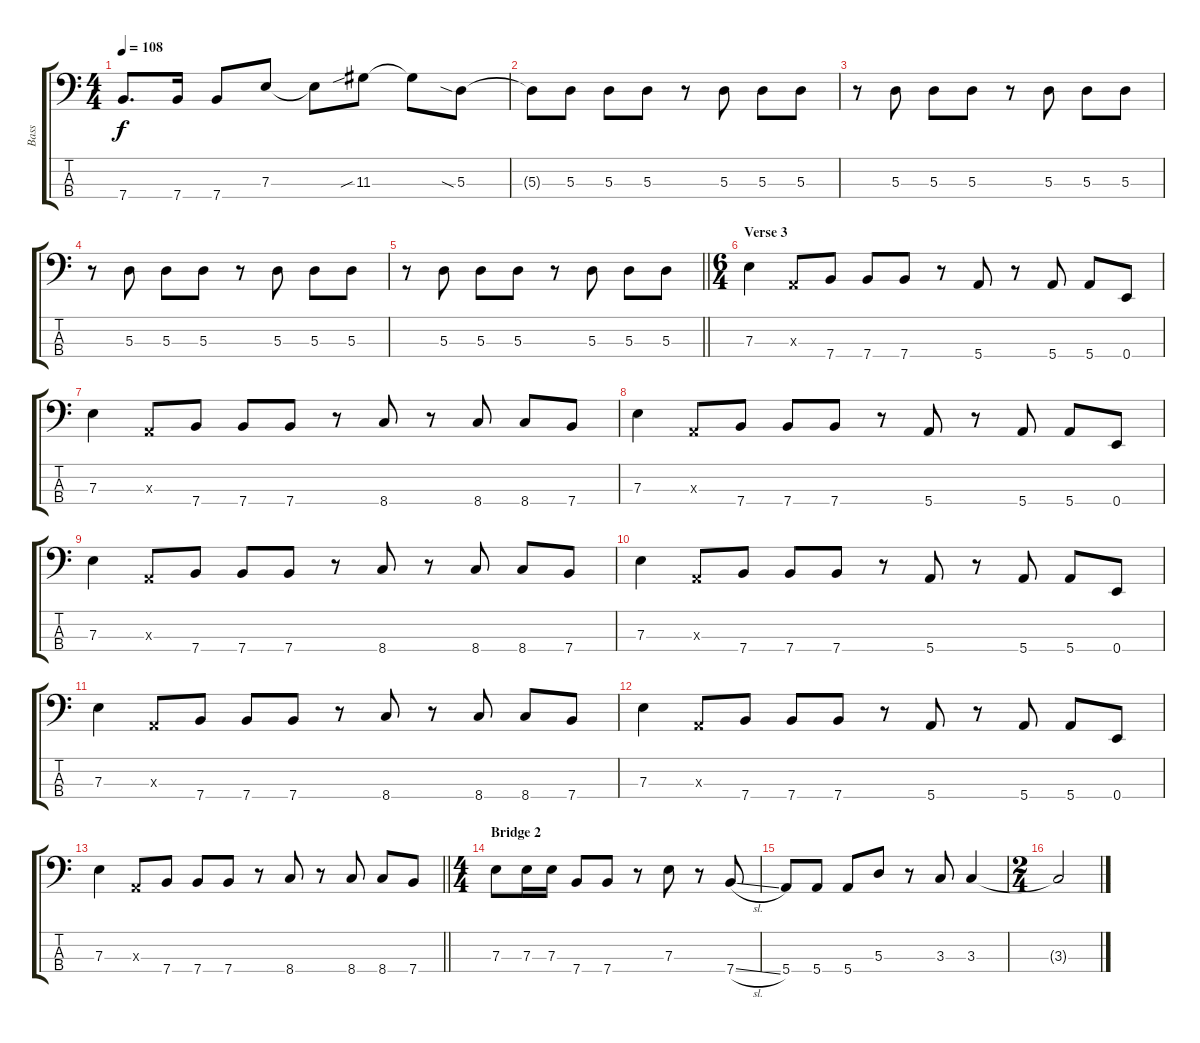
\track ("Bass" "Bass") {instrument electricbassfinger}
\staff {score tabs}
\tuning (G2 D2 A1 E1) {hide}
\ts (4 4)
\tempo 108
\clef f4
\ks c
7.4.8{d dy f} 7.4.16 7.4.8 7.3.8 7.3{t}.8 11.3{sib}.8 11.3{t}.8 5.3{sia}.8 |
5.3{t}.8 5.3.8 5.3.8 5.3.8 r.8 5.3.8 5.3.8 5.3.8 |
r.8 5.3.8 5.3.8 5.3.8 r.8 5.3.8 5.3.8 5.3.8 |
r.8 5.3.8 5.3.8 5.3.8 r.8 5.3.8 5.3.8 5.3.8 |
\barLineRight lightlight
r.8 5.3.8 5.3.8 5.3.8 r.8 5.3.8 5.3.8 5.3.8 |
\ts (6 4)
\section ("" "Verse 3")
7.3.4 0.3{x}.8 7.4.8 7.4.8 7.4.8 r.8 5.4.8 r.8 5.4.8 5.4.8 0.4.8 |
7.3.4 0.3{x}.8 7.4.8 7.4.8 7.4.8 r.8 8.4.8 r.8 8.4.8 8.4.8 7.4.8 |
7.3.4 0.3{x}.8 7.4.8 7.4.8 7.4.8 r.8 5.4.8 r.8 5.4.8 5.4.8 0.4.8 |
7.3.4 0.3{x}.8 7.4.8 7.4.8 7.4.8 r.8 8.4.8 r.8 8.4.8 8.4.8 7.4.8 |
7.3.4 0.3{x}.8 7.4.8 7.4.8 7.4.8 r.8 5.4.8 r.8 5.4.8 5.4.8 0.4.8 |
7.3.4 0.3{x}.8 7.4.8 7.4.8 7.4.8 r.8 8.4.8 r.8 8.4.8 8.4.8 7.4.8 |
7.3.4 0.3{x}.8 7.4.8 7.4.8 7.4.8 r.8 5.4.8 r.8 5.4.8 5.4.8 0.4.8 |
\barLineRight lightlight
7.3.4 0.3{x}.8 7.4.8 7.4.8 7.4.8 r.8 8.4.8 r.8 8.4.8 8.4.8 7.4.8 |
\ts (4 4)
\section ("" "Bridge 2")
7.3.8 7.3.16 7.3.16 7.4.8 7.4.8 r.8 7.3.8 r.8 7.4{sl}.8 |
5.4.8 5.4.8 5.4.8 5.3.8 r.8 3.3.8 3.3.4 |
\ts (2 4)
3.3{t}.2
